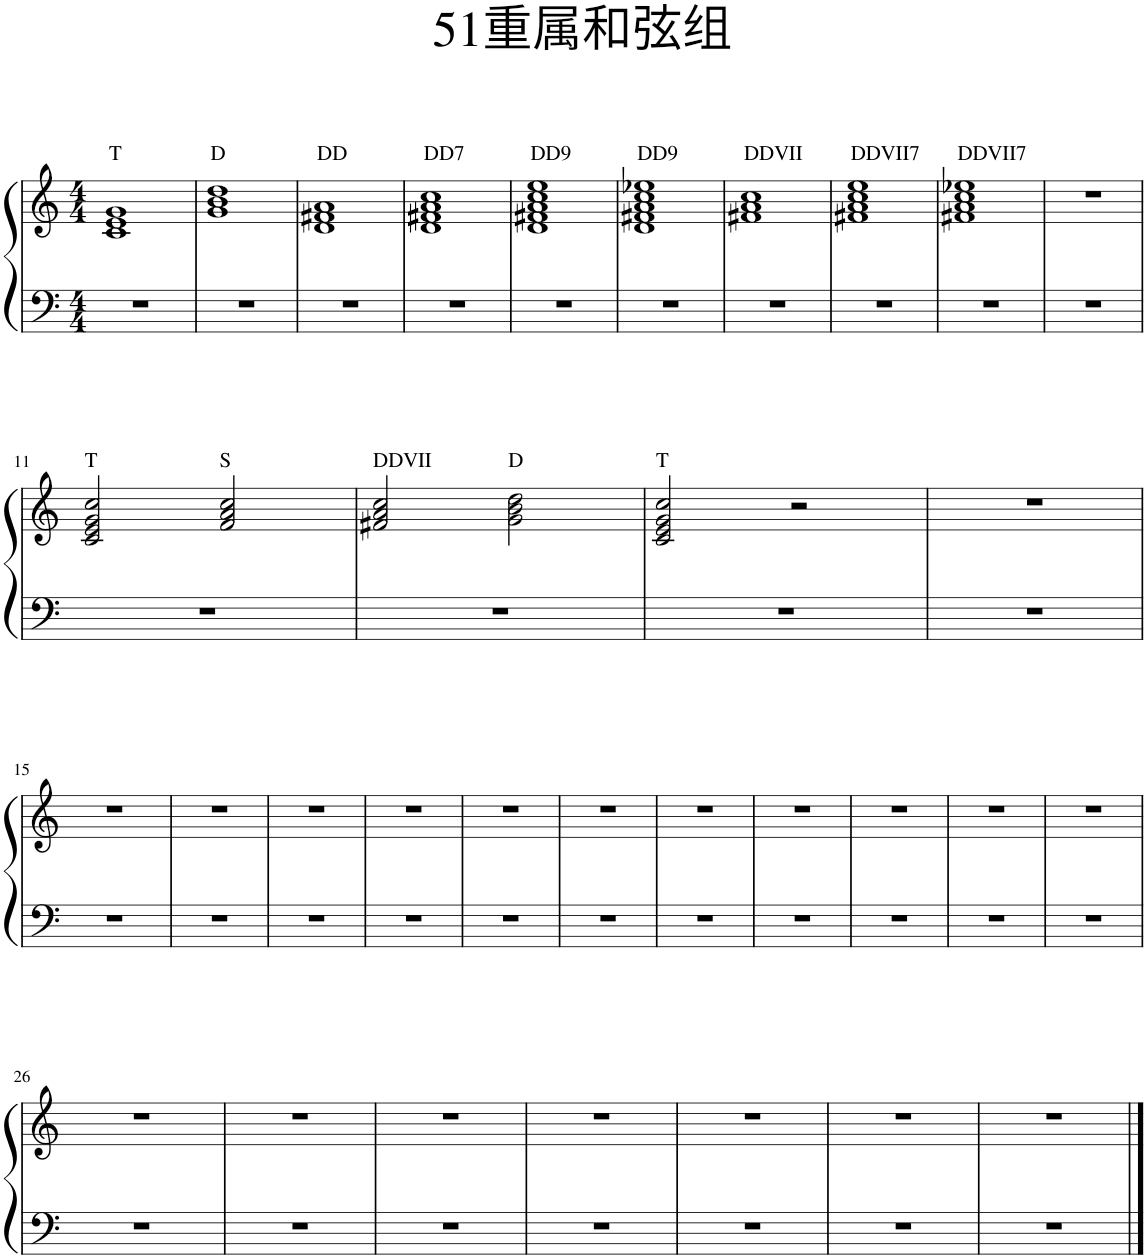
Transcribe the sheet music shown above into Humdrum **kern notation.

**kern	**kern
*part1	*part1
*staff2	*staff1
*I"钢琴	*
*clefF4	*clefG2
*k[]	*k[]
*M4/4	*M4/4
=1	=1
!	!LO:TX:a:t=T
1r	1c 1e 1g
=2	=2
!	!LO:TX:a:t=D
1r	1g 1b 1dd
=3	=3
!	!LO:TX:a:t=DD
1r	1d 1f#X 1a
=4	=4
!	!LO:TX:a:t=DD7
1r	1d 1f#X 1a 1cc
=5	=5
!	!LO:TX:a:t=DD9
1r	1d 1f#X 1a 1cc 1ee
=6	=6
!	!LO:TX:a:t=DD9
1r	1d 1f#X 1a 1cc 1ee-X
=7	=7
!	!LO:TX:a:t=DDVII
1r	1f#X 1a 1cc
=8	=8
!	!LO:TX:a:t=DDVII7
1r	1f#X 1a 1cc 1ee
=9	=9
!	!LO:TX:a:t=DDVII7
1r	1f#X 1a 1cc 1ee-X
=10	=10
1r	1r
!!LO:LB:g=z
=11	=11
!	!LO:TX:a:t=T
1r	2c/ 2e/ 2g/ 2cc/
!	!LO:TX:a:t=S
.	2f/ 2a/ 2cc/
=12	=12
!	!LO:TX:a:t=DDVII
1r	2f#X/ 2a/ 2cc/
!	!LO:TX:a:t=D
.	2g\ 2b\ 2dd\
=13	=13
!	!LO:TX:a:t=T
1r	2c/ 2e/ 2g/ 2cc/
.	2r
=14	=14
1r	1r
!!LO:LB:g=z
=15	=15
1r	1r
=16	=16
1r	1r
=17	=17
1r	1r
=18	=18
1r	1r
=19	=19
1r	1r
=20	=20
1r	1r
=21	=21
1r	1r
=22	=22
1r	1r
=23	=23
1r	1r
=24	=24
1r	1r
=25	=25
1r	1r
!!LO:LB:g=z
=26	=26
1r	1r
=27	=27
1r	1r
=28	=28
1r	1r
=29	=29
1r	1r
=30	=30
1r	1r
=31	=31
1r	1r
=32	=32
1r	1r
==	==
*-	*-
